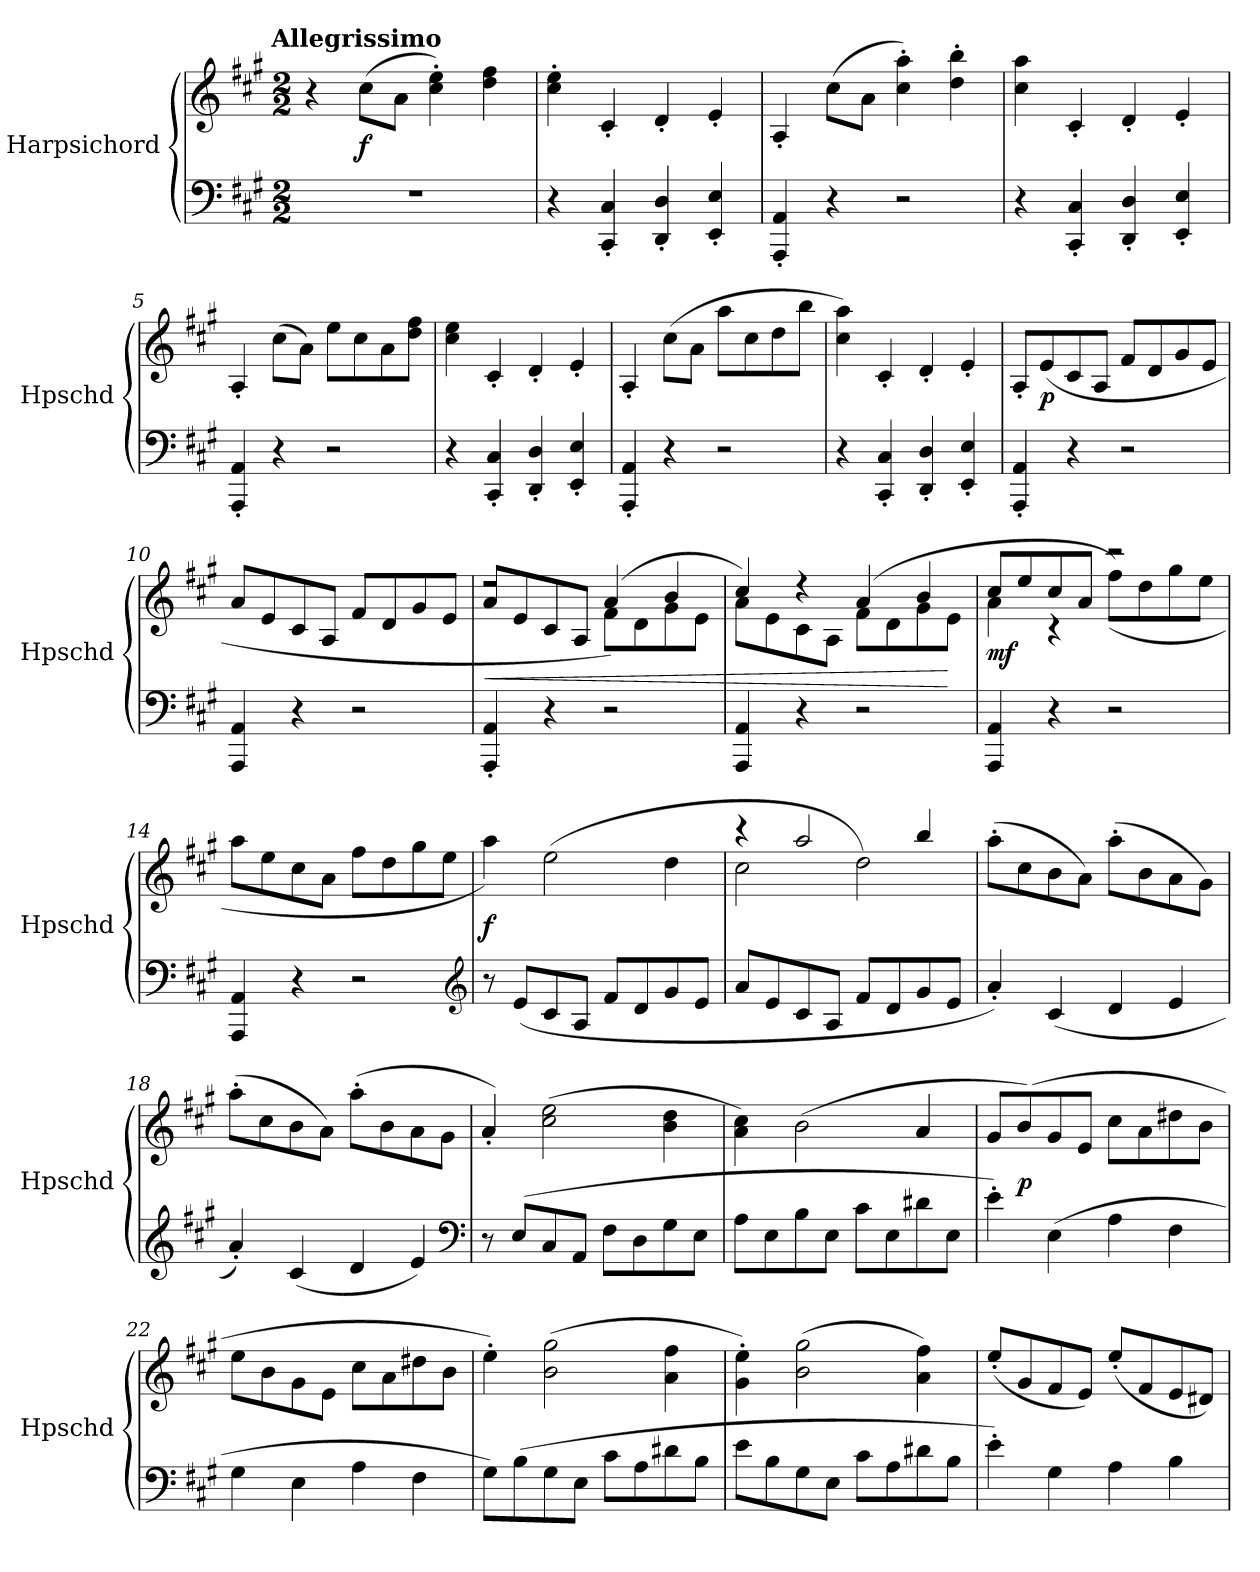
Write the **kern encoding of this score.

**kern	**kern	**dynam
*part1	*part1	*part1
*staff2	*staff1	*staff1/2
*I"Harpsichord	*	*
*I'Hpschd	*	*
*clefF4	*clefG2	*
*k[f#c#g#]	*k[f#c#g#]	*
*A:	*A:	*
!!LO:TX:omd:t=Allegrissimo
*M2/2	*M2/2	*
*MM240	*MM240	*
=1	=1	=1
1r	4r	.
.	(8cc#\L	f
.	8a\J	.
.	4cc#'\ 4ee'\)	.
.	4dd\ 4ff#\	.
=2	=2	=2
4r	4cc#'\ 4ee'\	.
4CC#'/ 4C#'/	4c#'/	.
4DD'/ 4D'/	4d'/	.
4EE'/ 4E'/	4e'/	.
=3	=3	=3
4AAA'/ 4AA'/	4A'/	.
4r	(8cc#\L	.
.	8a\J	.
2r	4cc#'\ 4aa'\)	.
.	4dd'\ 4bb'\	.
=4	=4	=4
4r	4cc#\ 4aa\	.
4CC#'/ 4C#'/	4c#'/	.
4DD'/ 4D'/	4d'/	.
4EE'/ 4E'/	4e'/	.
=5	=5	=5
4AAA'/ 4AA'/	4A'/	.
4r	(8cc#\L	.
.	8a\J)	.
2r	8ee\L	.
.	8cc#\	.
.	8a\	.
.	8dd\ 8ff#\J	.
=6	=6	=6
4r	4cc#\ 4ee\	.
4CC#'/ 4C#'/	4c#'/	.
4DD'/ 4D'/	4d'/	.
4EE'/ 4E'/	4e'/	.
=7	=7	=7
4AAA'/ 4AA'/	4A'/	.
4r	(8cc#\L	.
.	8a\J	.
2r	8aa\L	.
.	8cc#\	.
.	8dd\	.
.	8bb\J	.
=8	=8	=8
4r	4cc#\ 4aa\)	.
4CC#'/ 4C#'/	4c#'/	.
4DD'/ 4D'/	4d'/	.
4EE'/ 4E'/	4e'/	.
=9	=9	=9
4AAA'/ 4AA'/	8A'/L	.
.	(8e/	p
4r	8c#/	.
.	8A/J	.
2r	8f#/L	.
.	8d/	.
.	8g#/	.
.	8e/J	.
=10	=10	=10
4AAA/ 4AA/	8a/L	.
.	8e/	.
4r	8c#/	.
.	8A/J	.
2r	8f#/L	.
.	8d/	.
.	8g#/	.
.	8e/J	.
=11	=11	=11
*	*^	*
4AAA'/ 4AA'/	2r	8a/L	<
.	.	8e/	.
4r	.	8c#/	.
.	.	8A/J	.
2r	(4a/)	8f#\L	.
.	.	8d\	.
.	4b/	8g#\	.
.	.	8e\J	.
=12	=12	=12	=12
4AAA/ 4AA/	4cc#/)	8a\L	.
.	.	8e\	.
4r	4r	8c#\	.
.	.	8A\J	.
2r	(4a/	8f#\L	.
.	.	8d\	.
.	4b/	8g#\	.
.	.	8e\J	[
=13	=13	=13	=13
4AAA/ 4AA/	8cc#/L	4a\	mf
.	8ee/	.	.
4r	8cc#/	4r	.
.	8a/J	.	.
2r	2r	(8ff#\L)	.
.	.	8dd\	.
.	.	8gg#\	.
.	.	8ee\J	.
*	*v	*v	*
=14	=14	=14
4AAA/ 4AA/	8aa\L	.
.	8ee\	.
4r	8cc#\	.
.	8a\J	.
2r	8ff#\L	.
.	8dd\	.
.	8gg#\	.
.	8ee\J	.
*clefG2	*	*
=15	=15	=15
8r	4aa\)	f
(8e/L	.	.
8c#/	(2ee\	.
8A/J	.	.
8f#/L	.	.
8d/	.	.
8g#/	4dd\	.
8e/J	.	.
=16	=16	=16
*	*^	*
8a/L	4r	2cc#\	.
8e/	.	.	.
8c#/	2aa/	.	.
8A/J	.	.	.
8f#/L	.	2dd\)	.
8d/	.	.	.
8g#/	4bb/	.	.
8e/J	.	.	.
*	*v	*v	*
=17	=17	=17
4a'/)	(8aa'\L	.
.	8cc#\	.
(4c#/	8b\	.
.	8a\J)	.
4d/	(8aa'\L	.
.	8b\	.
4e/	8a\	.
.	8g#\J)	.
=18	=18	=18
4a'/)	(8aa'\L	.
.	8cc#\	.
(4c#/	8b\	.
.	8a\J)	.
4d/	(8aa'\L	.
.	8b\	.
4e/)	8a\	.
.	8g#\J	.
*clefF4	*	*
=19	=19	=19
8r	4a'/)	.
(8E/L	.	.
8C#/	(2cc#\ 2ee\	.
8AA/J	.	.
8F#\L	.	.
8D\	.	.
8G#\	4b\ 4dd\	.
8E\J	.	.
=20	=20	=20
8A\L	4a\ 4cc#\)	.
8E\	.	.
8B\	(2b\	.
8E\J	.	.
8c#\L	.	.
8E\	.	.
8d#X\	4a/	.
8E\J	.	.
=21	=21	=21
4e'\)	8g#/L	.
.	(8b/)	p
(4E\	8g#/	.
.	8e/J	.
4A\	8cc#\L	.
.	8a\	.
4F#\	8dd#X\	.
.	8b\J	.
=22	=22	=22
4G#\	8ee\L	.
.	8b\	.
4E\	8g#\	.
.	8e\J	.
4A\	8cc#\L	.
.	8a\	.
4F#\	8dd#X\	.
.	8b\J	.
=23	=23	=23
8G#\L)	4ee'\)	.
(8B\	.	.
8G#\	(2b\ 2gg#\	.
8E\J	.	.
8c#\L	.	.
8A\	.	.
8d#X\	4a\ 4ff#\	.
8B\J	.	.
=24	=24	=24
8e\L	4g#'\ 4ee'\)	.
8B\	.	.
8G#\	(2b\ 2gg#\	.
8E\J	.	.
8c#\L	.	.
8A\	.	.
8d#X\	4a\ 4ff#\)	.
8B\J	.	.
=25	=25	=25
4e'\)	(8ee'/L	.
.	8g#/	.
4G#\	8f#/	.
.	8e/J)	.
4A\	(8ee'/L	.
.	8f#/	.
4B\	8e/	.
.	8d#X/J)	.
=	=	=
*-	*-	*-
